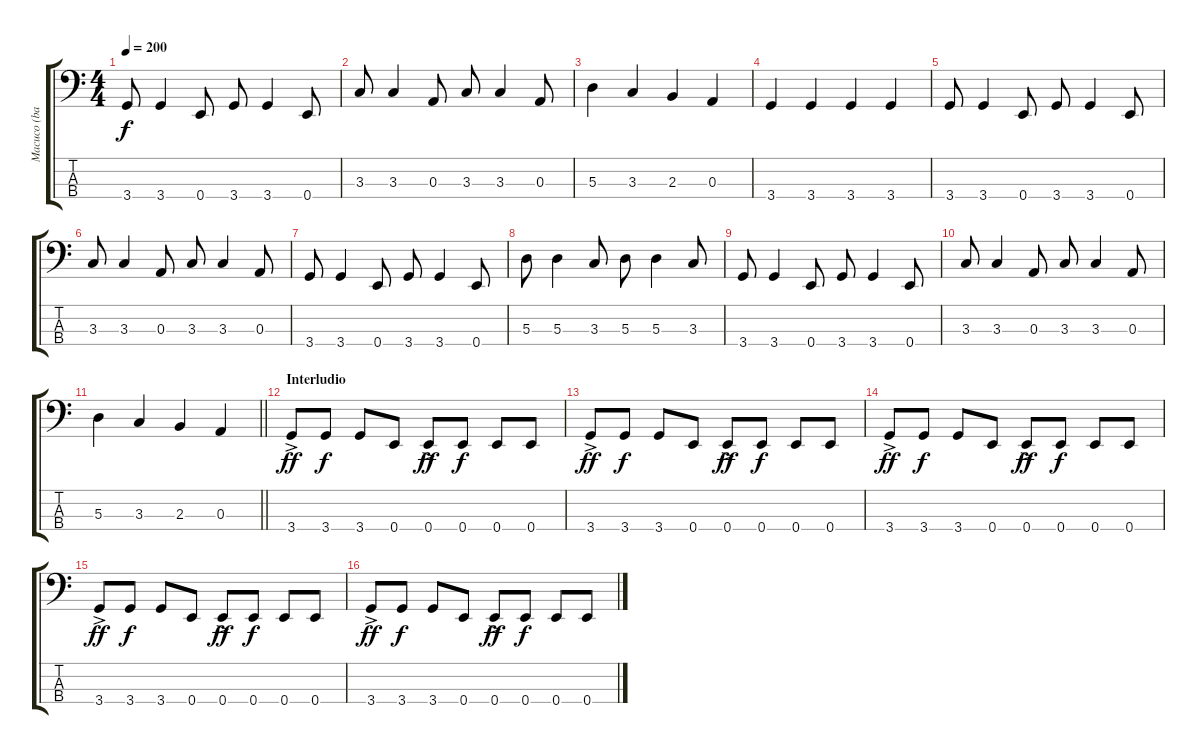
\track ("Macuco (bajo y voz)" "Macuco (ba") {instrument electricbassfinger}
\staff {score tabs}
\tuning (G2 D2 A1 E1) {hide}
\ts (4 4)
\tempo 200
\clef f4
\ks c
3.4.8{dy f} 3.4.4 0.4.8 3.4.8 3.4.4 0.4.8 |
3.3.8 3.3.4 0.3.8 3.3.8 3.3.4 0.3.8 |
5.3.4 3.3.4 2.3.4 0.3.4 |
3.4.4 3.4.4 3.4.4 3.4.4 |
3.4.8 3.4.4 0.4.8 3.4.8 3.4.4 0.4.8 |
3.3.8 3.3.4 0.3.8 3.3.8 3.3.4 0.3.8 |
3.4.8 3.4.4 0.4.8 3.4.8 3.4.4 0.4.8 |
5.3.8 5.3.4 3.3.8 5.3.8 5.3.4 3.3.8 |
3.4.8 3.4.4 0.4.8 3.4.8 3.4.4 0.4.8 |
3.3.8 3.3.4 0.3.8 3.3.8 3.3.4 0.3.8 |
\barLineRight lightlight
5.3.4 3.3.4 2.3.4 0.3.4 |
\section ("" "Interludio")
3.4{ac}.8{dy ff} 3.4.8{dy f} 3.4.8 0.4.8 0.4{ac}.8{dy ff} 0.4.8{dy f} 0.4.8 0.4.8 |
3.4{ac}.8{dy ff} 3.4.8{dy f} 3.4.8 0.4.8 0.4{ac}.8{dy ff} 0.4.8{dy f} 0.4.8 0.4.8 |
3.4{ac}.8{dy ff} 3.4.8{dy f} 3.4.8 0.4.8 0.4{ac}.8{dy ff} 0.4.8{dy f} 0.4.8 0.4.8 |
3.4{ac}.8{dy ff} 3.4.8{dy f} 3.4.8 0.4.8 0.4{ac}.8{dy ff} 0.4.8{dy f} 0.4.8 0.4.8 |
3.4{ac}.8{dy ff} 3.4.8{dy f} 3.4.8 0.4.8 0.4{ac}.8{dy ff} 0.4.8{dy f} 0.4.8 0.4.8
